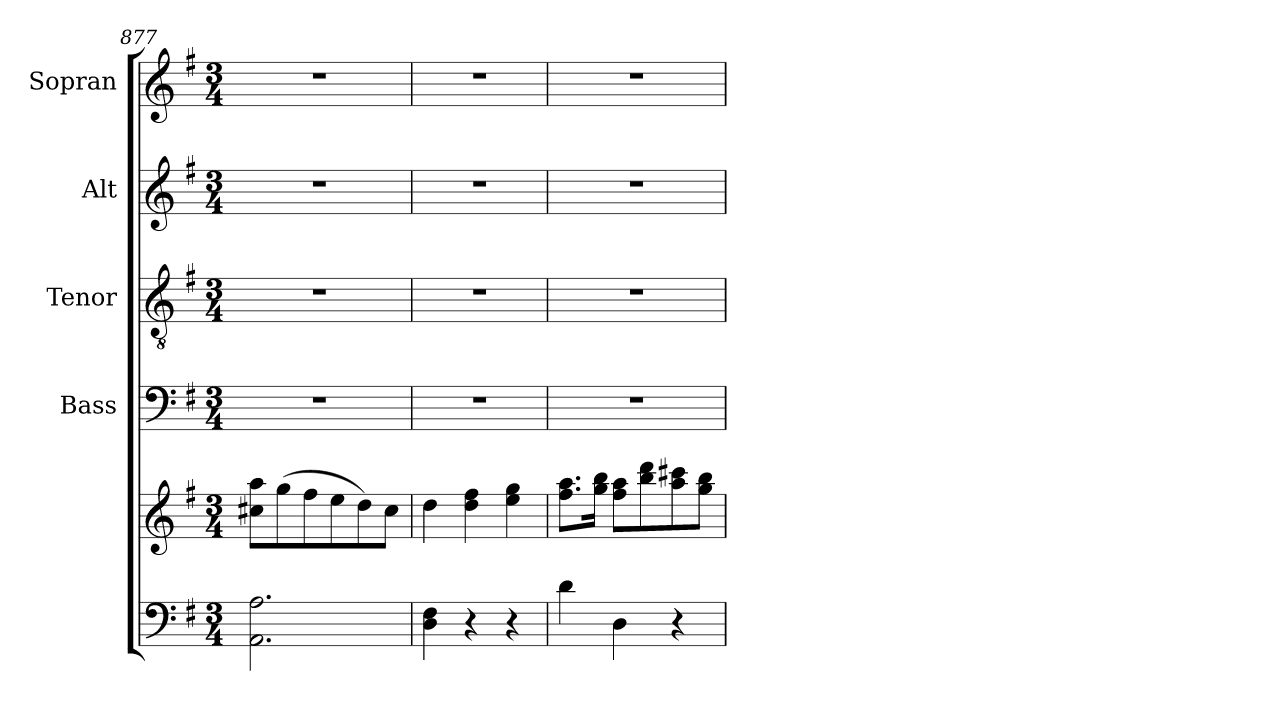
**kern	**kern	**kern	**kern	**kern	**kern
*part5	*part5	*part4	*part3	*part2	*part1
*staff6	*staff5	*staff4	*staff3	*staff2	*staff1
*	*	*I"Bass	*I"Tenor	*I"Alt	*I"Sopran
*	*	*I'B.	*I'T.	*I'A.	*I'S.
*clefF4	*clefG2	*clefF4	*clefGv2	*clefG2	*clefG2
*k[f#]	*k[f#]	*k[f#]	*k[f#]	*k[f#]	*k[f#]
*G:	*G:	*G:	*G:	*G:	*G:
*M3/4	*M3/4	*M3/4	*M3/4	*M3/4	*M3/4
=877	=877	=877	=877	=877	=877
2.AA\ 2.A\	8cc#X\ 8aa\L	2.r	2.r	2.r	2.r
.	(>8gg\	.	.	.	.
.	8ff#\	.	.	.	.
.	8ee\	.	.	.	.
.	8dd\)	.	.	.	.
.	8cc#\J	.	.	.	.
!!LO:LB:g=z
=878	=878	=878	=878	=878	=878
4D\ 4F#\	4dd\	2.r	2.r	2.r	2.r
4r	4dd\ 4ff#\	.	.	.	.
4r	4ee\ 4gg\	.	.	.	.
=879	=879	=879	=879	=879	=879
4d\	8.ff#\ 8.aa\L	2.r	2.r	2.r	2.r
.	16gg\ 16bb\Jk	.	.	.	.
4D\	8ff#\ 8aa\L	.	.	.	.
.	8bb\ 8ddd\	.	.	.	.
4r	8aa\ 8ccc#X\	.	.	.	.
.	8gg\ 8bb\J	.	.	.	.
=	=	=	=	=	=
*-	*-	*-	*-	*-	*-
